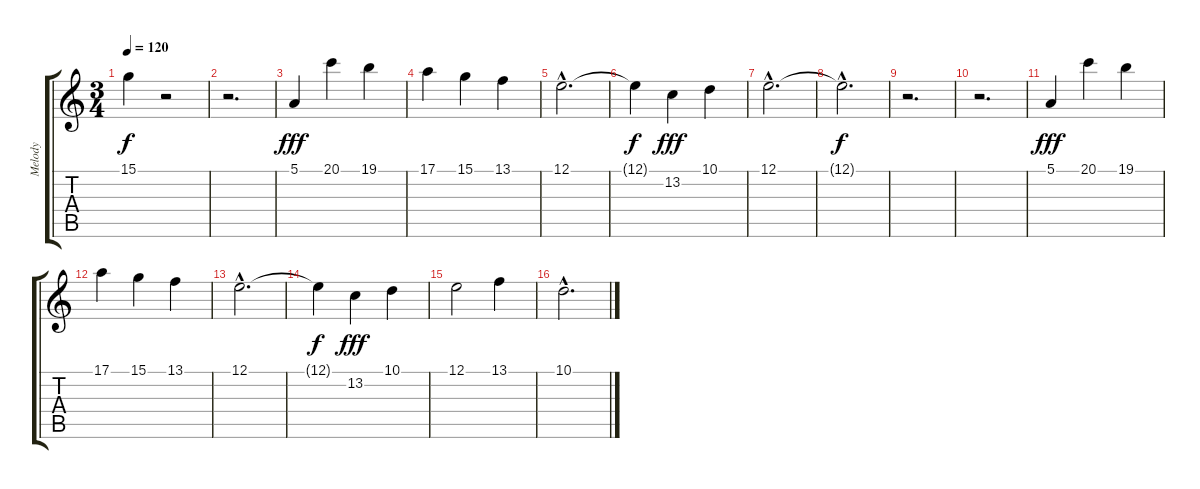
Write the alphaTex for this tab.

\track ("Melody" "Melody") {instrument ocarina}
\staff {score tabs}
\tuning (E4 B3 G3 D3 A2 E2) {hide}
\ts (3 4)
\tempo 120
\clef g2
\ks c
15.1{t}.4{dy f} r.2 |
r.2{d} |
5.1.4{dy fff} 20.1.4 19.1.4 |
17.1.4 15.1.4 13.1.4 |
12.1{hac}.2{d} |
12.1{t}.4{dy f} 13.2.4{dy fff} 10.1.4 |
12.1{hac}.2{d} |
12.1{hac t}.2{d dy f} |
r.2{d} |
r.2{d} |
5.1.4{dy fff} 20.1.4 19.1.4 |
17.1.4 15.1.4 13.1.4 |
12.1{hac}.2{d} |
12.1{t}.4{dy f} 13.2.4{dy fff} 10.1.4 |
12.1.2 13.1.4 |
10.1{hac}.2{d}
